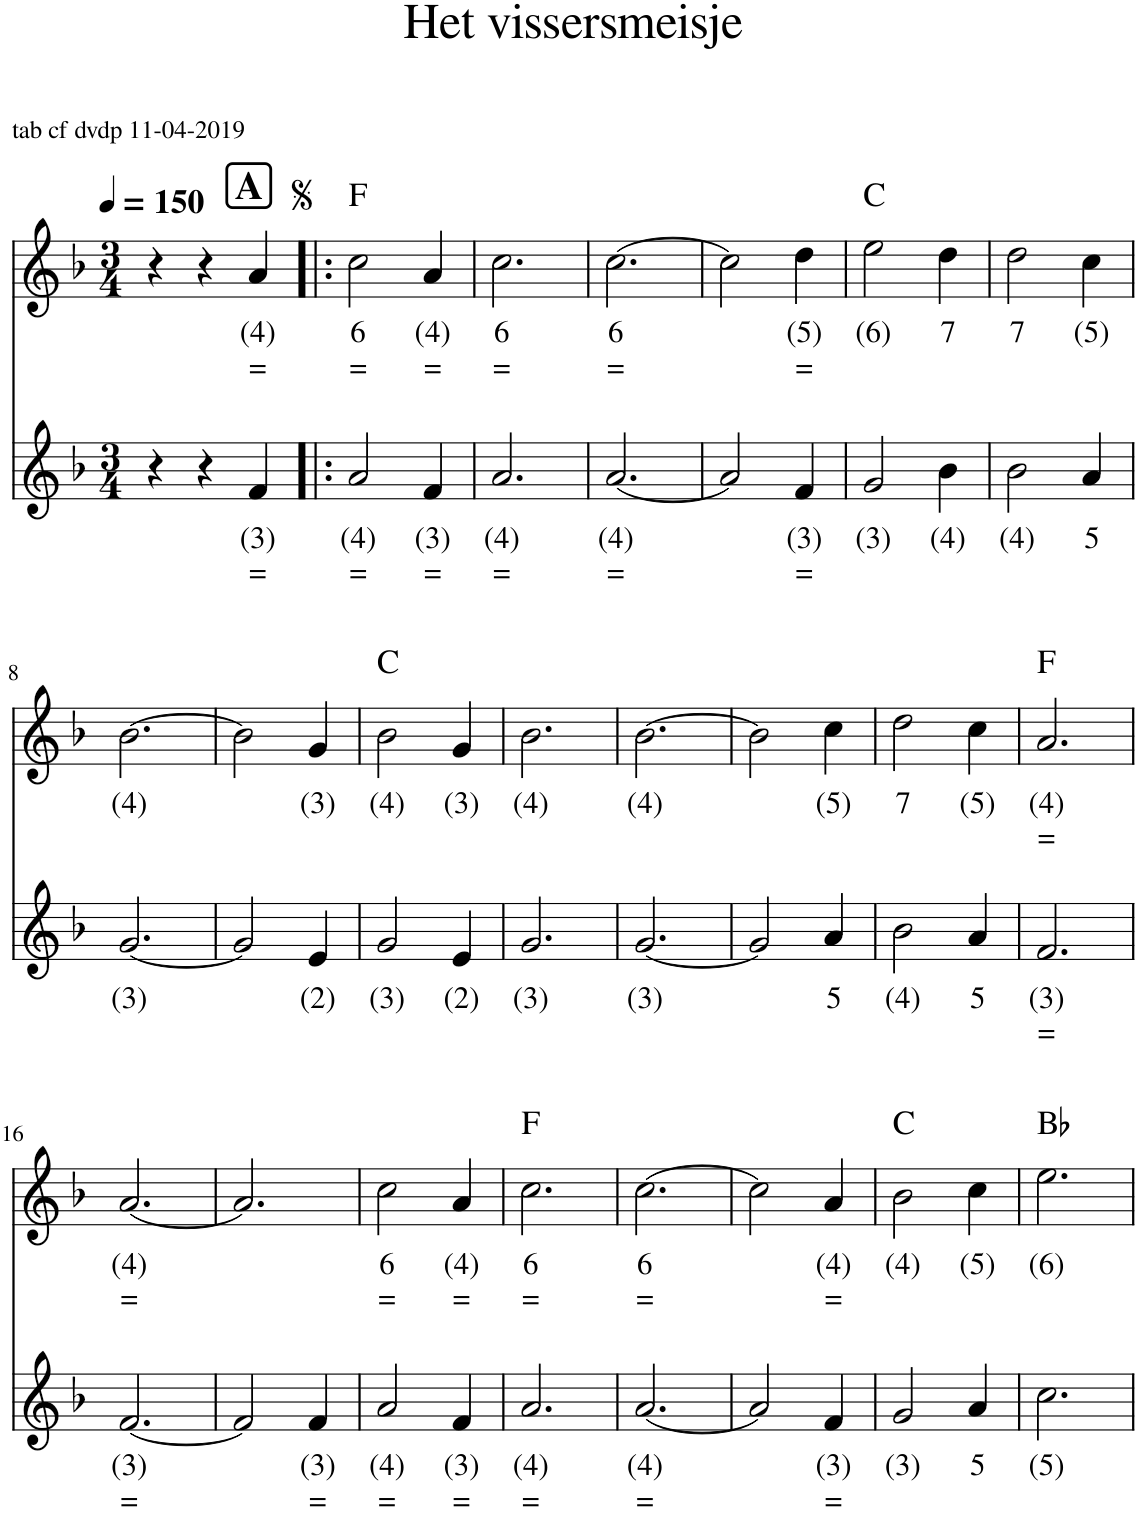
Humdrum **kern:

**kern	**text	**text	**kern	**text	**text
*part2	*part2	*part2	*part1	*part1	*part1
*staff2	*staff2	*staff2	*staff1	*staff1	*staff1
*I"Stem	*	*	*I"16 gaats chromatische mondharmonica in C, Piano	*	*
*clefG2	*	*	*clefG2	*	*
*k[b-]	*	*	*k[b-]	*	*
*M3/4	*	*	*M3/4	*	*
*MM150	*	*	*MM150	*	*
!!LO:REH:place=s1:a:B:cj:fs=14:t=A:qo=2
=1	=1	=1	=1	=1	=1
4r	.	.	4r	.	.
4r	.	.	4r	.	.
!	!LO:LY:b	!LO:LY:b	!	!LO:LY:b	!LO:LY:b
4f/	(3)	=	4a/	(4)	=
=2!|:	=2!|:	=2!|:	=2!|:	=2!|:	=2!|:
!	!LO:LY:b	!LO:LY:b	!	!LO:LY:b	!LO:LY:b
2a/	(4)	=	2cc\	6	=
!	!LO:LY:b	!LO:LY:b	!	!LO:LY:b	!LO:LY:b
4f/	(3)	=	4a/	(4)	=
=3	=3	=3	=3	=3	=3
!	!LO:LY:b	!LO:LY:b	!	!LO:LY:b	!LO:LY:b
2.a/	(4)	=	2.cc\	6	=
=4	=4	=4	=4	=4	=4
!	!LO:LY:b	!LO:LY:b	!	!LO:LY:b	!LO:LY:b
[2.a/	(4)	=	[2.cc\	6	=
=5	=5	=5	=5	=5	=5
2a/]	.	.	2cc\]	.	.
!	!LO:LY:b	!LO:LY:b	!	!LO:LY:b	!LO:LY:b
4f/	(3)	=	4dd\	(5)	=
=6	=6	=6	=6	=6	=6
!	!LO:LY:b	!	!	!LO:LY:b	!
2g/	(3)	.	2ee\	(6)	.
!	!LO:LY:b	!	!	!LO:LY:b	!
4b-\	(4)	.	4dd\	7	.
=7	=7	=7	=7	=7	=7
!	!LO:LY:b	!	!	!LO:LY:b	!
2b-\	(4)	.	2dd\	7	.
!	!LO:LY:b	!	!	!LO:LY:b	!
4a/	5	.	4cc\	(5)	.
!!LO:LB:g=z
=8	=8	=8	=8	=8	=8
!	!LO:LY:b	!	!	!LO:LY:b	!
[2.g/	(3)	.	[2.b-\	(4)	.
=9	=9	=9	=9	=9	=9
2g/]	.	.	2b-\]	.	.
!	!LO:LY:b	!	!	!LO:LY:b	!
4e/	(2)	.	4g/	(3)	.
=10	=10	=10	=10	=10	=10
!	!LO:LY:b	!	!	!LO:LY:b	!
2g/	(3)	.	2b-\	(4)	.
!	!LO:LY:b	!	!	!LO:LY:b	!
4e/	(2)	.	4g/	(3)	.
=11	=11	=11	=11	=11	=11
!	!LO:LY:b	!	!	!LO:LY:b	!
2.g/	(3)	.	2.b-\	(4)	.
=12	=12	=12	=12	=12	=12
!	!LO:LY:b	!	!	!LO:LY:b	!
[2.g/	(3)	.	[2.b-\	(4)	.
=13	=13	=13	=13	=13	=13
2g/]	.	.	2b-\]	.	.
!	!LO:LY:b	!	!	!LO:LY:b	!
4a/	5	.	4cc\	(5)	.
=14	=14	=14	=14	=14	=14
!	!LO:LY:b	!	!	!LO:LY:b	!
2b-\	(4)	.	2dd\	7	.
!	!LO:LY:b	!	!	!LO:LY:b	!
4a/	5	.	4cc\	(5)	.
=15	=15	=15	=15	=15	=15
!	!LO:LY:b	!LO:LY:b	!	!LO:LY:b	!LO:LY:b
2.f/	(3)	=	2.a/	(4)	=
!!LO:LB:g=z
=16	=16	=16	=16	=16	=16
!	!LO:LY:b	!LO:LY:b	!	!LO:LY:b	!LO:LY:b
[2.f/	(3)	=	[2.a/	(4)	=
=17	=17	=17	=17	=17	=17
2f/]	.	.	2.a/]	.	.
!	!LO:LY:b	!LO:LY:b	!	!	!
4f/	(3)	=	.	.	.
=18	=18	=18	=18	=18	=18
!	!LO:LY:b	!LO:LY:b	!	!LO:LY:b	!LO:LY:b
2a/	(4)	=	2cc\	6	=
!	!LO:LY:b	!LO:LY:b	!	!LO:LY:b	!LO:LY:b
4f/	(3)	=	4a/	(4)	=
=19	=19	=19	=19	=19	=19
!	!LO:LY:b	!LO:LY:b	!	!LO:LY:b	!LO:LY:b
2.a/	(4)	=	2.cc\	6	=
=20	=20	=20	=20	=20	=20
!	!LO:LY:b	!LO:LY:b	!	!LO:LY:b	!LO:LY:b
[2.a/	(4)	=	[2.cc\	6	=
=21	=21	=21	=21	=21	=21
2a/]	.	.	2cc\]	.	.
!	!LO:LY:b	!LO:LY:b	!	!LO:LY:b	!LO:LY:b
4f/	(3)	=	4a/	(4)	=
=22	=22	=22	=22	=22	=22
!	!LO:LY:b	!	!	!LO:LY:b	!
2g/	(3)	.	2b-\	(4)	.
!	!LO:LY:b	!	!	!LO:LY:b	!
4a/	5	.	4cc\	(5)	.
=23	=23	=23	=23	=23	=23
!	!LO:LY:b	!	!	!LO:LY:b	!
2.cc\	(5)	.	2.ee\	(6)	.
=	=	=	=	=	=
*-	*-	*-	*-	*-	*-
